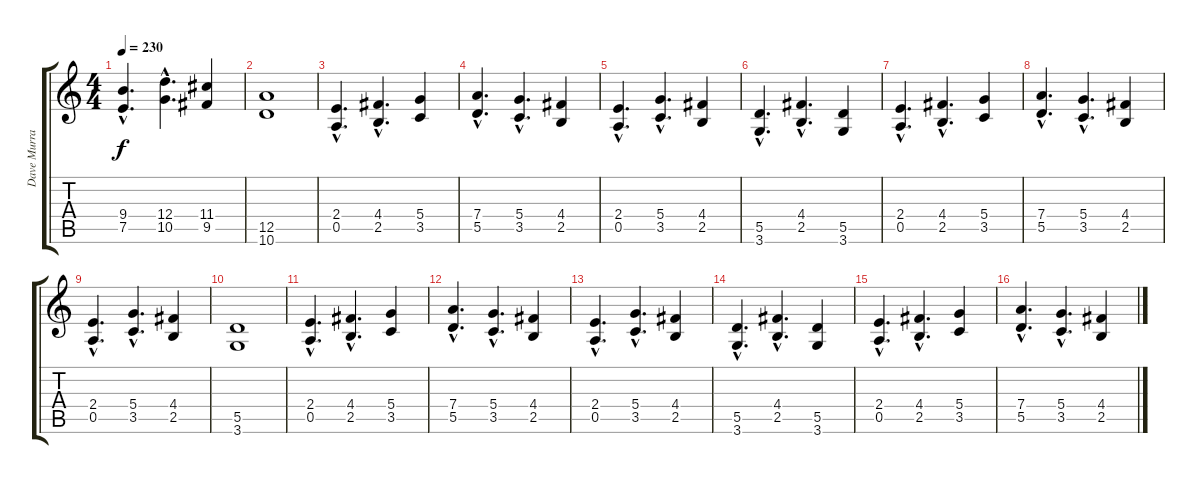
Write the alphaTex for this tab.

\track ("Dave Murray" "Dave Murra") {instrument distortionguitar}
\staff {score tabs}
\tuning (E4 B3 G3 D3 A2 E2) {hide}
\ts (4 4)
\tempo 230
\clef g2
\ks c
(9.4{hac} 7.5{hac}).4{d dy f} (12.4{hac} 10.5{hac}).4{d} (11.4 9.5).4 |
(12.5 10.6).1 |
(2.4{hac} 0.5{hac}).4{d} (4.4{hac} 2.5{hac}).4{d} (5.4 3.5).4 |
(7.4{hac} 5.5{hac}).4{d} (5.4{hac} 3.5{hac}).4{d} (4.4 2.5).4 |
(2.4{hac} 0.5{hac}).4{d} (5.4{hac} 3.5{hac}).4{d} (4.4 2.5).4 |
(5.5{hac} 3.6{hac}).4{d} (4.4{hac} 2.5{hac}).4{d} (5.5 3.6).4 |
(2.4{hac} 0.5{hac}).4{d} (4.4{hac} 2.5{hac}).4{d} (5.4 3.5).4 |
(7.4{hac} 5.5{hac}).4{d} (5.4{hac} 3.5{hac}).4{d} (4.4 2.5).4 |
(2.4{hac} 0.5{hac}).4{d} (5.4{hac} 3.5{hac}).4{d} (4.4 2.5).4 |
(5.5 3.6).1 |
(2.4{hac} 0.5{hac}).4{d} (4.4{hac} 2.5{hac}).4{d} (5.4 3.5).4 |
(7.4{hac} 5.5{hac}).4{d} (5.4{hac} 3.5{hac}).4{d} (4.4 2.5).4 |
(2.4{hac} 0.5{hac}).4{d} (5.4{hac} 3.5{hac}).4{d} (4.4 2.5).4 |
(5.5{hac} 3.6{hac}).4{d} (4.4{hac} 2.5{hac}).4{d} (5.5 3.6).4 |
(2.4{hac} 0.5{hac}).4{d} (4.4{hac} 2.5{hac}).4{d} (5.4 3.5).4 |
(7.4{hac} 5.5{hac}).4{d} (5.4{hac} 3.5{hac}).4{d} (4.4 2.5).4
